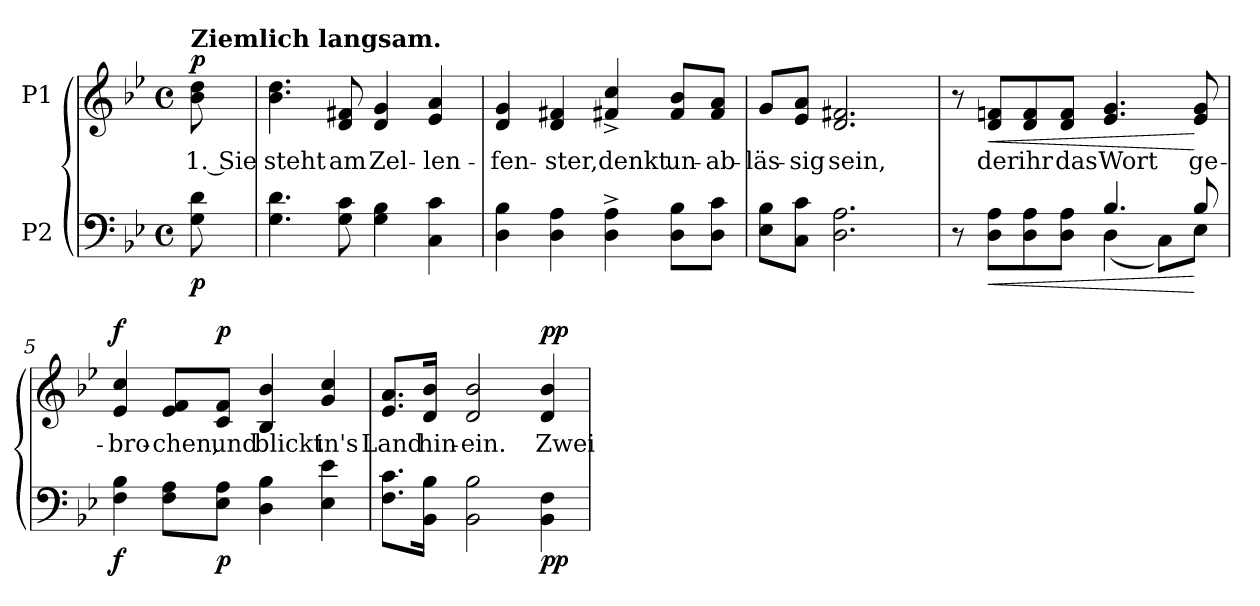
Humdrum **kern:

**kern	**dynam	**kern	**text	**dynam
*part2	*part2	*part1	*part1	*part1
*staff2	*staff2	*staff1	*staff1	*staff1
*I"P2	*	*I"P1	*	*
!!LO:PB:g=z
*clefF4	*	*clefG2	*	*
*k[b-e-]	*	*k[b-e-]	*	*
*B-:	*	*B-:	*	*
*M4/4	*	*M4/4	*	*
*met(c)	*	*met(c)	*	*
*MM60	*	*MM60	*	*
=	=	=	=	=
!	!	!LO:TX:a:B:t=Ziemlich langsam.	!	!
!	!	!	!LO:LY:b:color=#000000	!
8Gi\ 8di	p	8b-i\ 8ddi	1. Sie	p
=1	=1	=1	=1	=1
!	!	!	!LO:LY:b:color=#000000	!
4.Gi\ 4.di	.	4.b-i\ 4.ddi	steht	.
!	!	!	!LO:LY:b:color=#000000	!
8Gi\ 8ci	.	8di/ 8f#Xi	am	.
!	!	!	!LO:LY:b:color=#000000	!
4Gi\ 4B-i	.	4di/ 4gi	Zel-	.
!	!	!	!LO:LY:b:color=#000000	!
4Ci\ 4ci	.	4e-i/ 4ai	-len-	.
=2	=2	=2	=2	=2
!	!	!	!LO:LY:b:color=#000000	!
4Di\ 4B-i	.	4di/ 4gi	-fen-	.
!	!	!	!LO:LY:b:color=#000000	!
4Di\ 4Ai	.	4di/ 4f#Xi	-ster,	.
!	!	!	!LO:LY:b:color=#000000	!
4Di\^ 4Ai^	.	4f#Xi/^ 4cci^	denkt	.
!	!	!	!LO:LY:b:color=#000000	!
8Di\ 8B-iL	.	8f#i/ 8b-iL	un-	.
!	!	!	!LO:LY:b:color=#000000	!
8Di\ 8ciJ	.	8f#i/ 8aiJ	-ab-	.
=3	=3	=3	=3	=3
!	!	!	!LO:LY:b:color=#000000	!
8E-i\ 8B-iL	.	8gi/L	-läs-	.
!	!	!	!LO:LY:b:color=#000000	!
8Ci\ 8ciJ	.	8e-i/ 8aiJ	-sig	.
!	!	!	!LO:LY:b:color=#000000	!
2.Di\ 2.Ai	.	2.di/ 2.f#Xi	sein,	.
=4	=4	=4	=4	=4
*^	*	*	*	*
8r	2ryy	.	8r	.	.
!	!	!LO:HP:b	!	!	!
!	!	!	!	!LO:LY:b:color=#000000	!LO:HP:b
8Di\ 8AiL	.	<	8di/ 8fniL	der	<
!	!	!	!	!LO:LY:b:color=#000000	!
8Di\ 8Ai	.	.	8di/ 8fi	ihr	.
!	!	!	!	!LO:LY:b:color=#000000	!
8Di\ 8AiJ	.	.	8di/ 8fiJ	das	.
!	!	!	!	!LO:LY:b:color=#000000	!
4.B-i/	(4Di\	.	4.e-i/ 4.gi	Wort	.
.	8Ci\L)	.	.	.	.
!	!	!	!	!LO:LY:b:color=#000000	!
8B-i/	8E-i\J	[	8e-i/ 8gi	ge-	[
*v	*v	*	*	*	*
!!LO:LB:g=z
=5	=5	=5	=5	=5
*^	*	*	*	*
!	!	!	!	!LO:LY:b:color=#000000	!
*v	*v	*	*	*	*
4Fi\ 4B-i	f	4e-i/ 4cci	-bro-	f
!	!	!	!LO:LY:b:color=#000000	!
8Fi\ 8AiL	.	8e-i/ 8fiL	-chen,	.
!	!	!	!LO:LY:b:color=#000000	!
8E-i\ 8AiJ	p	8ci/ 8fiJ	und	p
!	!	!	!LO:LY:b:color=#000000	!
4Di\ 4B-i	.	4B-i/ 4b-i	blickt	.
!	!	!	!LO:LY:b:color=#000000	!
4E-i\ 4e-i	.	4gi/ 4cci	in's	.
=6	=6	=6	=6	=6
!	!	!	!LO:LY:b:color=#000000	!
8.Fi\ 8.ciL	.	8.e-i/ 8.aiL	Land	.
!	!	!	!LO:LY:b:color=#000000	!
16BB-i\ 16B-iJk	.	16di/ 16b-iJk	hin-	.
!	!	!	!LO:LY:b:color=#000000	!
2BB-i\ 2B-i	.	2di/ 2b-i	-ein.	.
!	!	!	!LO:LY:b:color=#000000	!
4BB-i\ 4Fi	pp	4di/ 4b-i	Zwei	pp
=	=	=	=	=
*-	*-	*-	*-	*-
